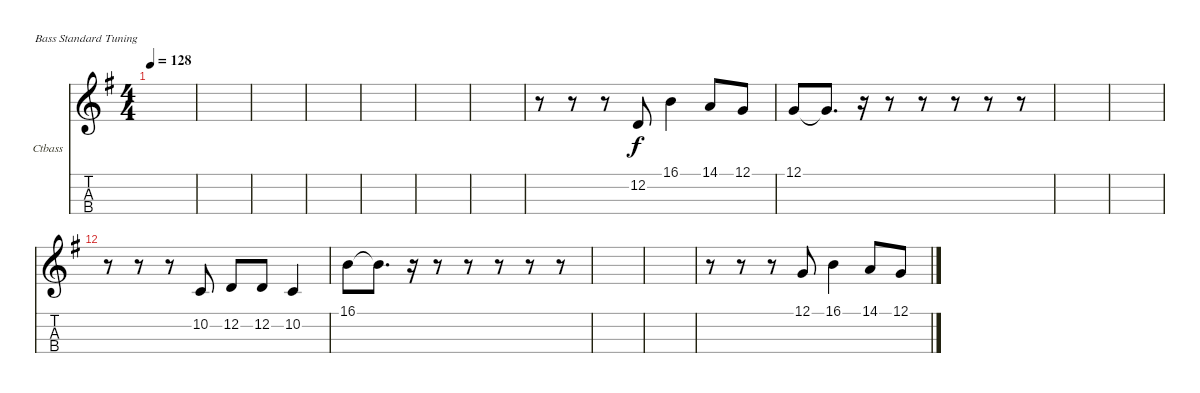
\bracketExtendMode nobrackets
\firstSystemTrackNameOrientation horizontal
\otherSystemsTrackNameOrientation horizontal
\defaultBarNumberDisplay FirstOfSystem
\track ("Contrabass" "Ctbass") {instrument contrabass}
\staff {score tabs}
\tuning (G2 D2 A1 E1)
\ts (4 4)
\tempo 128
\clef g2
\ks g
|
|
|
|
|
|
|
r.8 r.8 r.8 12.2.8 16.1.4 14.1.8 12.1.8 |
12.1.8 12.1{t}.8{d} r.16 r.8 r.8 r.8 r.8 r.8 |
|
|
r.8 r.8 r.8 10.2.8 12.2.8 12.2.8 10.2.4 |
16.1.8 16.1{t}.8{d} r.16 r.8 r.8 r.8 r.8 r.8 |
|
|
r.8 r.8 r.8 12.1.8 16.1.4 14.1.8 12.1.8
